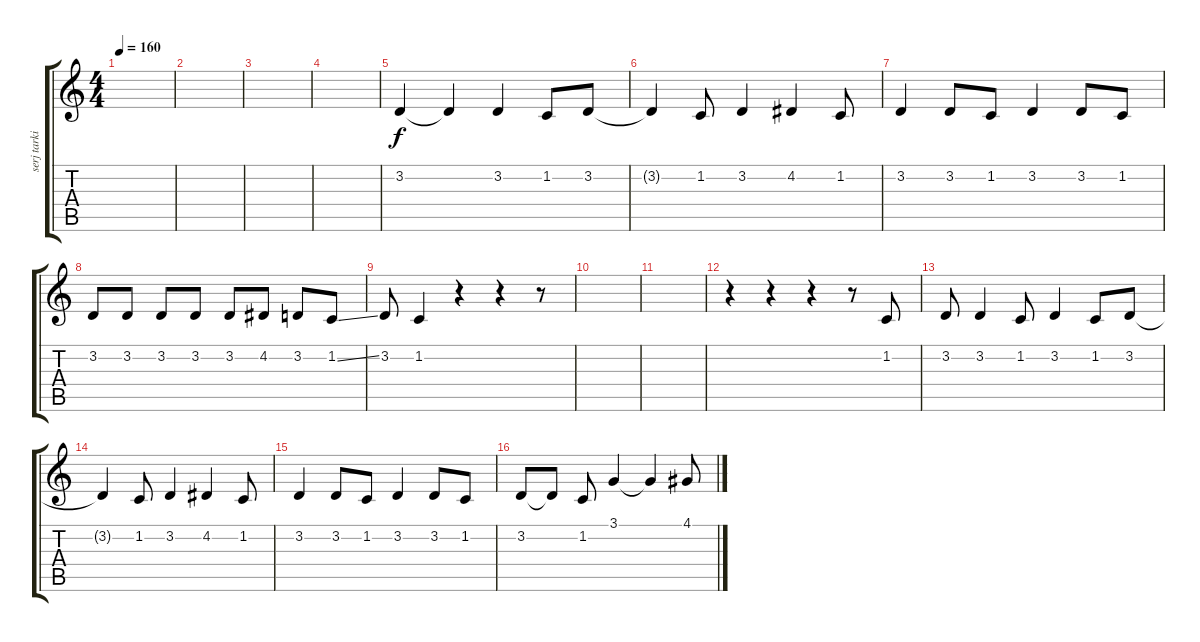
\track ("serj tarkian & daron malakian" "serj tarki") {instrument tenorsax}
\staff {score tabs}
\tuning (E4 B3 G3 D3 A2 E2) {hide}
\ts (4 4)
\tempo 160
\clef g2
\ks c
|
|
|
|
3.2.4 3.2{t}.4 3.2.4 1.2.8 3.2.8 |
3.2{t}.4 1.2.8 3.2.4 4.2.4 1.2.8 |
3.2.4 3.2.8 1.2.8 3.2.4 3.2.8 1.2.8 |
3.2.8 3.2.8 3.2.8 3.2.8 3.2.8 4.2.8 3.2.8 1.2{ss}.8 |
3.2.8 1.2.4 r.4 r.4 r.8 |
|
|
r.4 r.4 r.4 r.8 1.2.8 |
3.2.8 3.2.4 1.2.8 3.2.4 1.2.8 3.2.8 |
3.2{t}.4 1.2.8 3.2.4 4.2.4 1.2.8 |
3.2.4 3.2.8 1.2.8 3.2.4 3.2.8 1.2.8 |
3.2.8 3.2{t}.8 1.2.8 3.1.4 3.1{t}.4 4.1.8
